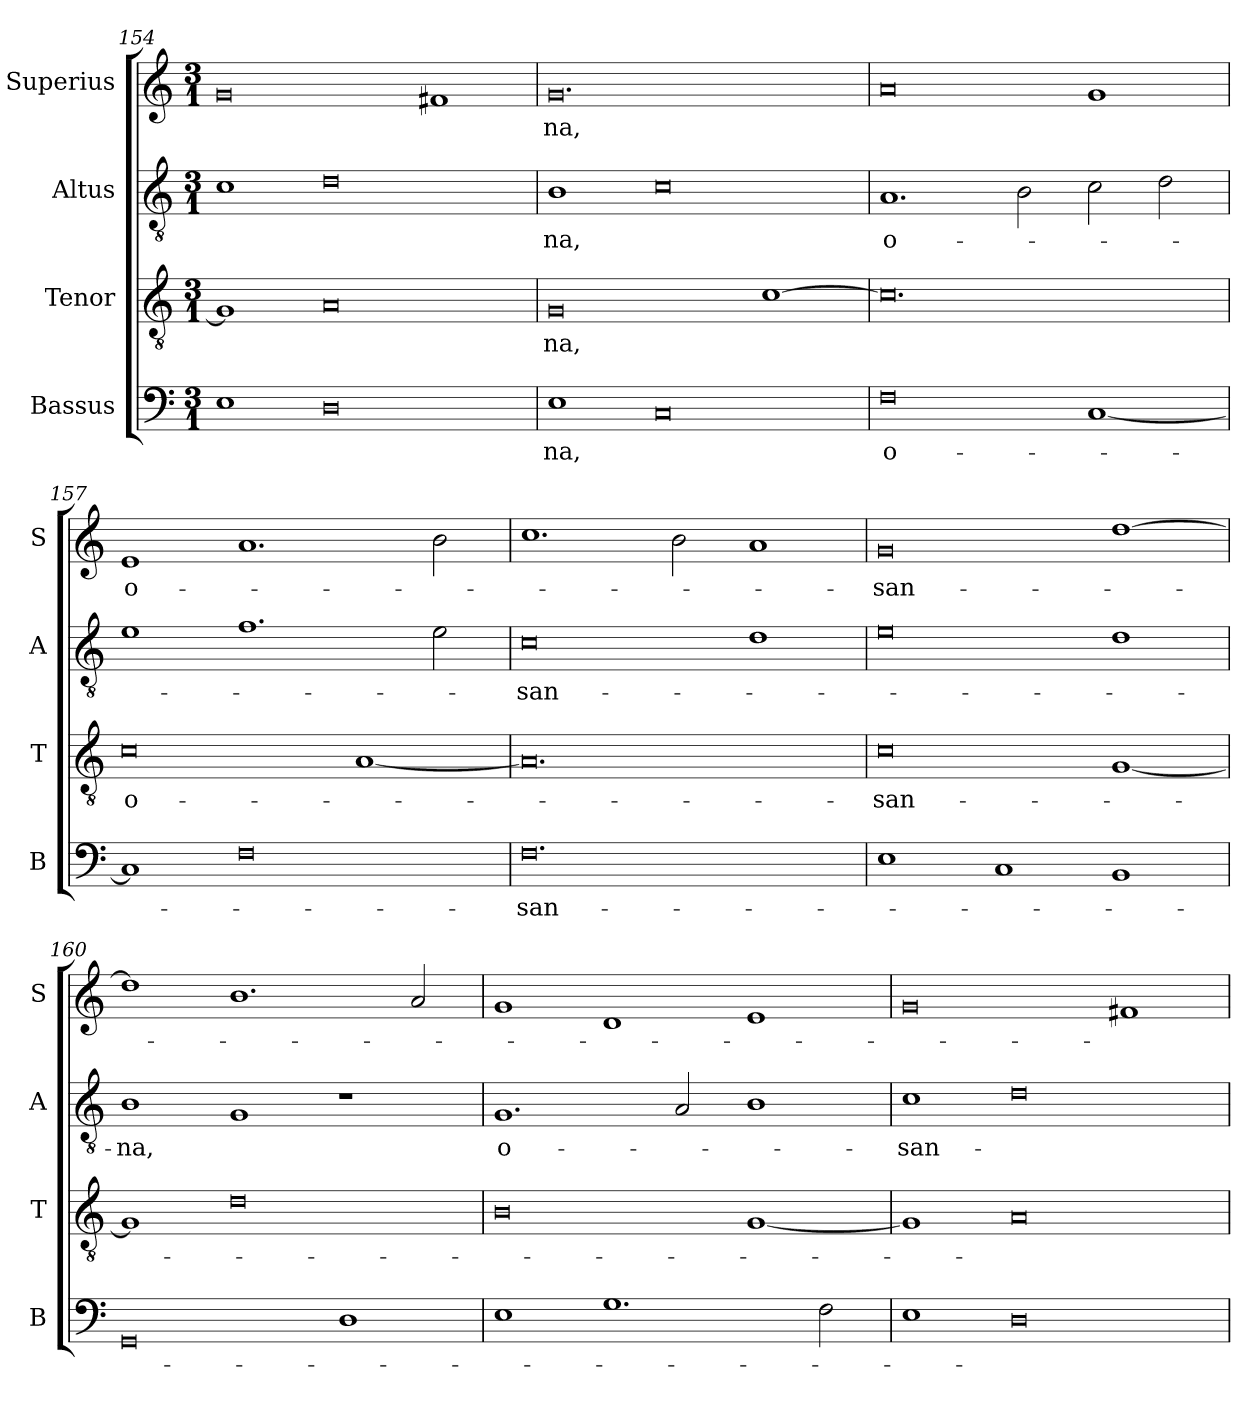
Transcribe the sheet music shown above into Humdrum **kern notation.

**kern	**text	**kern	**text	**kern	**text	**kern	**text
*part4	*part4	*part3	*part3	*part2	*part2	*part1	*part1
*staff4	*staff4	*staff3	*staff3	*staff2	*staff2	*staff1	*staff1
*I"Bassus	*	*I"Tenor	*	*I"Altus	*	*I"Superius	*
*I'B	*	*I'T	*	*I'A	*	*I'S	*
*clefF4	*	*clefGv2	*	*clefGv2	*	*clefG2	*
*M3/1	*	*M3/1	*	*M3/1	*	*M3/1	*
=154	=154	=154	=154	=154	=154	=154	=154
1E	.	1G]	.	1c	.	0g	.
0D	.	0A	.	0d	.	.	.
.	.	.	.	.	.	1f#X	.
=155	=155	=155	=155	=155	=155	=155	=155
!	!	!	!	!	!	!	!LO:LY:i
1E	-na,	0G	-na,	1B	-na,	0.g	-na,
0C	.	.	.	0c	.	.	.
.	.	[1c	.	.	.	.	.
=156	=156	=156	=156	=156	=156	=156	=156
!	!LO:LY:i	!	!	!	!LO:LY:i	!	!
0F	o-	0.c]	.	1.A	o-	0a	.
.	.	.	.	2B	.	.	.
[1C	.	.	.	2c	.	1g	.
.	.	.	.	2d	.	.	.
=157	=157	=157	=157	=157	=157	=157	=157
!	!	!	!LO:LY:i	!	!	!	!LO:LY:i
1C]	.	0c	o-	1e	.	1e	o-
0F	.	.	.	1.f	.	1.a	.
.	.	[1A	.	.	.	.	.
.	.	.	.	2e	.	2b	.
=158	=158	=158	=158	=158	=158	=158	=158
!	!LO:LY:i	!	!	!	!LO:LY:i	!	!
0.F	-san-	0.A]	.	0c	-san-	1.cc	.
.	.	.	.	.	.	2b	.
.	.	.	.	1d	.	1a	.
=159	=159	=159	=159	=159	=159	=159	=159
!	!	!	!LO:LY:i	!	!	!	!LO:LY:i
1E	.	0c	-san-	0e	.	0g	-san-
1C	.	.	.	.	.	.	.
1BB	.	[1G	.	1d	.	[1dd	.
=160	=160	=160	=160	=160	=160	=160	=160
!	!	!	!	!	!LO:LY:i	!	!
0GG	.	1G]	.	1B	-na,	1dd]	.
.	.	0d	.	1G	.	1.b	.
1D	.	.	.	1r	.	.	.
.	.	.	.	.	.	2a	.
=161	=161	=161	=161	=161	=161	=161	=161
!	!	!	!	!	!LO:LY:i	!	!
1E	.	0B	.	1.G	o-	1g	.
1.G	.	.	.	.	.	1d	.
.	.	.	.	2A	.	.	.
.	.	[1G	.	1B	.	1e	.
2F	.	.	.	.	.	.	.
=162	=162	=162	=162	=162	=162	=162	=162
!	!	!	!	!	!LO:LY:i	!	!
1E	.	1G]	.	1c	-san-	0g	.
0D	.	0A	.	0d	.	.	.
.	.	.	.	.	.	1f#X	.
=	=	=	=	=	=	=	=
*-	*-	*-	*-	*-	*-	*-	*-
